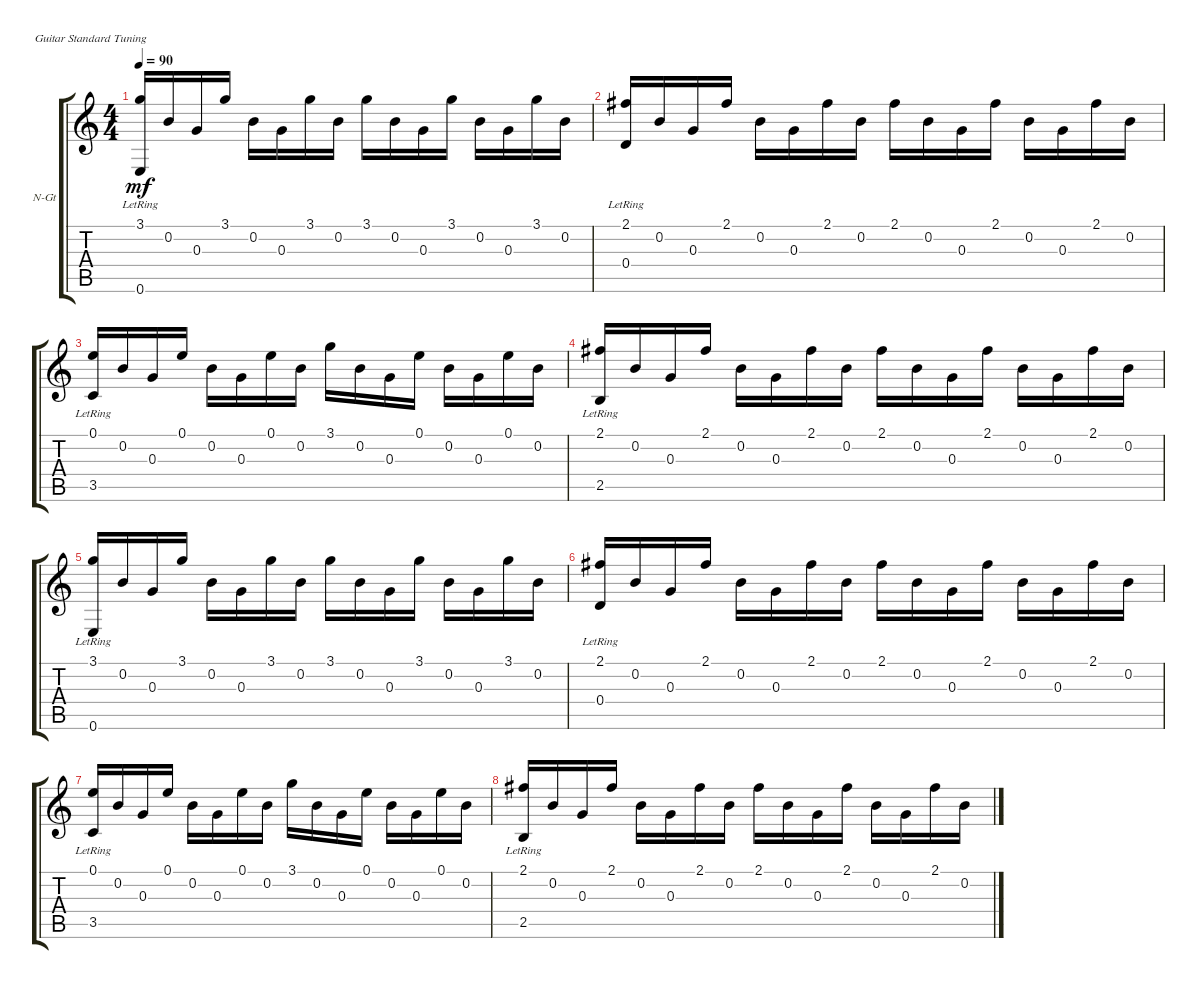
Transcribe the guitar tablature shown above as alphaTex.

\defaultSystemsLayout 4
\bracketExtendMode groupsimilarinstruments
\firstSystemTrackNameOrientation horizontal
\otherSystemsTrackNameOrientation horizontal
\track ("Nylon Guitar" "N-Gt") {instrument acousticguitarnylon}
\staff {score tabs}
\tuning (E4 B3 G3 D3 A2 E2)
\ts (4 4)
\tempo 90
\clef g2
\ks c
(0.6{lr} 3.1).16{dy mf instrument acousticguitarnylon} 0.2.16 0.3.16 3.1.16 0.2.16 0.3.16 3.1.16 0.2.16 3.1.16 0.2.16 0.3.16 3.1.16 0.2.16 0.3.16 3.1.16 0.2.16 |
(2.1 0.4{lr}).16 0.2.16 0.3.16 2.1.16 0.2.16 0.3.16 2.1.16 0.2.16 2.1.16 0.2.16 0.3.16 2.1.16 0.2.16 0.3.16 2.1.16 0.2.16 |
(0.1 3.5{lr}).16 0.2.16 0.3.16 0.1.16 0.2.16 0.3.16 0.1.16 0.2.16 3.1.16 0.2.16 0.3.16 0.1.16 0.2.16 0.3.16 0.1.16 0.2.16 |
(2.1 2.5{lr}).16 0.2.16 0.3.16 2.1.16 0.2.16 0.3.16 2.1.16 0.2.16 2.1.16 0.2.16 0.3.16 2.1.16 0.2.16 0.3.16 2.1.16 0.2.16 |
(0.6{lr} 3.1).16 0.2.16 0.3.16 3.1.16 0.2.16 0.3.16 3.1.16 0.2.16 3.1.16 0.2.16 0.3.16 3.1.16 0.2.16 0.3.16 3.1.16 0.2.16 |
(2.1 0.4{lr}).16 0.2.16 0.3.16 2.1.16 0.2.16 0.3.16 2.1.16 0.2.16 2.1.16 0.2.16 0.3.16 2.1.16 0.2.16 0.3.16 2.1.16 0.2.16 |
(0.1 3.5{lr}).16 0.2.16 0.3.16 0.1.16 0.2.16 0.3.16 0.1.16 0.2.16 3.1.16 0.2.16 0.3.16 0.1.16 0.2.16 0.3.16 0.1.16 0.2.16 |
(2.1 2.5{lr}).16 0.2.16 0.3.16 2.1.16 0.2.16 0.3.16 2.1.16 0.2.16 2.1.16 0.2.16 0.3.16 2.1.16 0.2.16 0.3.16 2.1.16 0.2.16
